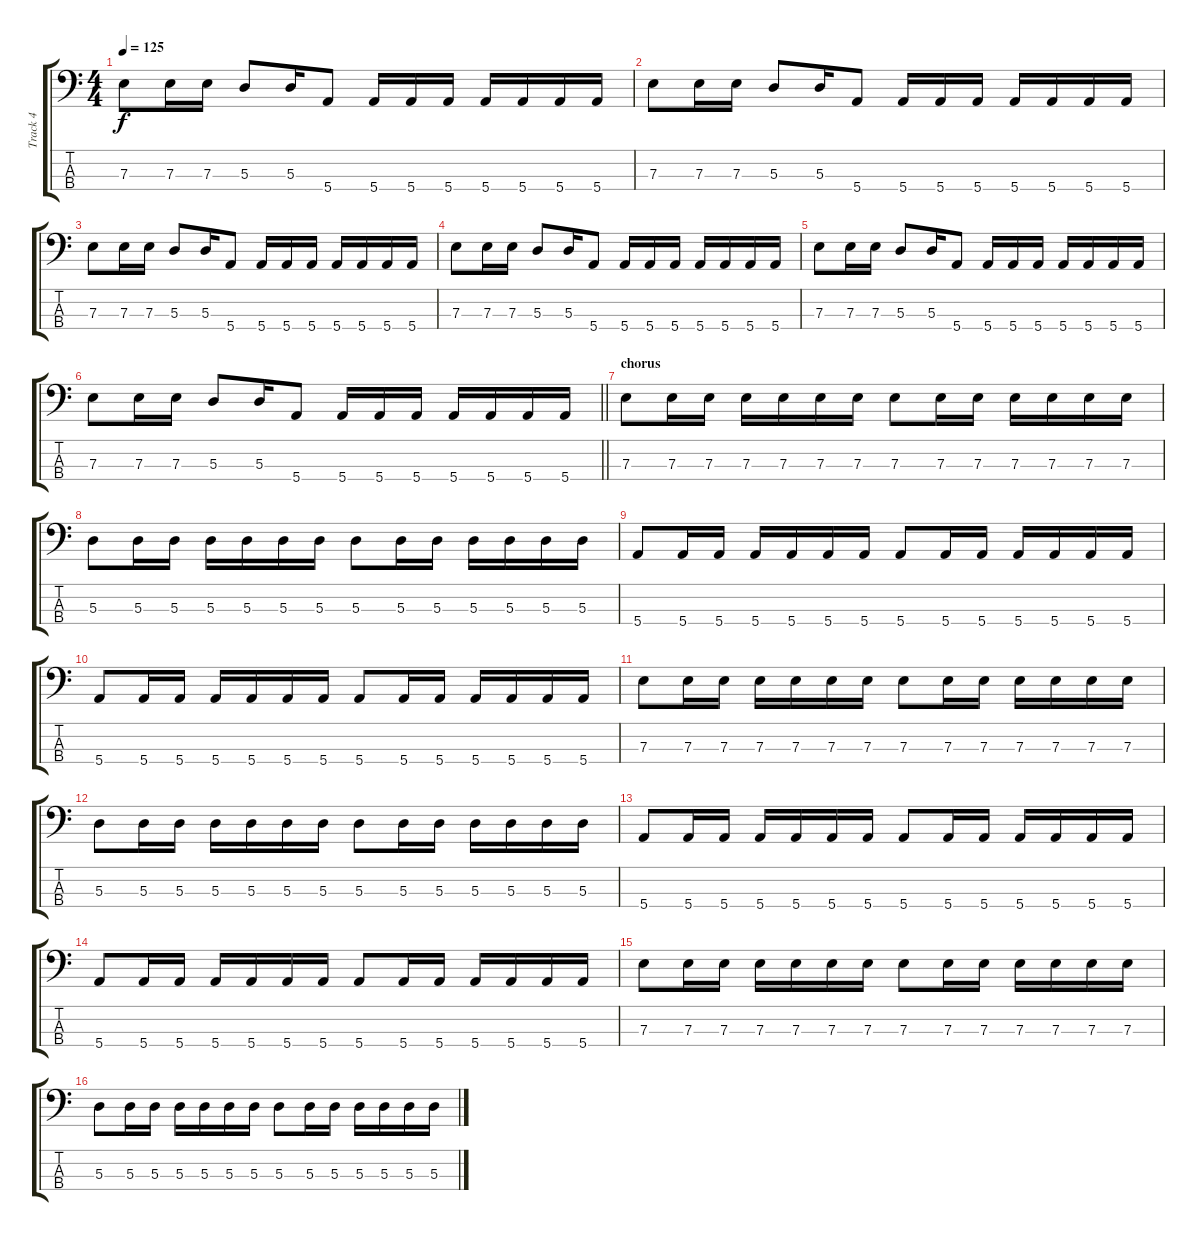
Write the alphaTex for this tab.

\track ("Track 4" "Track 4") {instrument electricbassfinger}
\staff {score tabs}
\tuning (G2 D2 A1 E1) {hide}
\ts (4 4)
\tempo 125
\clef f4
\ks c
7.3.8{dy f} 7.3.16 7.3.16 5.3.8 5.3.16 5.4.8 5.4.16 5.4.16 5.4.16 5.4.16 5.4.16 5.4.16 5.4.16 |
7.3.8 7.3.16 7.3.16 5.3.8 5.3.16 5.4.8 5.4.16 5.4.16 5.4.16 5.4.16 5.4.16 5.4.16 5.4.16 |
7.3.8 7.3.16 7.3.16 5.3.8 5.3.16 5.4.8 5.4.16 5.4.16 5.4.16 5.4.16 5.4.16 5.4.16 5.4.16 |
7.3.8 7.3.16 7.3.16 5.3.8 5.3.16 5.4.8 5.4.16 5.4.16 5.4.16 5.4.16 5.4.16 5.4.16 5.4.16 |
7.3.8 7.3.16 7.3.16 5.3.8 5.3.16 5.4.8 5.4.16 5.4.16 5.4.16 5.4.16 5.4.16 5.4.16 5.4.16 |
\barLineRight lightlight
7.3.8 7.3.16 7.3.16 5.3.8 5.3.16 5.4.8 5.4.16 5.4.16 5.4.16 5.4.16 5.4.16 5.4.16 5.4.16 |
\section ("" "chorus")
7.3.8 7.3.16 7.3.16 7.3.16 7.3.16 7.3.16 7.3.16 7.3.8 7.3.16 7.3.16 7.3.16 7.3.16 7.3.16 7.3.16 |
5.3.8 5.3.16 5.3.16 5.3.16 5.3.16 5.3.16 5.3.16 5.3.8 5.3.16 5.3.16 5.3.16 5.3.16 5.3.16 5.3.16 |
5.4.8 5.4.16 5.4.16 5.4.16 5.4.16 5.4.16 5.4.16 5.4.8 5.4.16 5.4.16 5.4.16 5.4.16 5.4.16 5.4.16 |
5.4.8 5.4.16 5.4.16 5.4.16 5.4.16 5.4.16 5.4.16 5.4.8 5.4.16 5.4.16 5.4.16 5.4.16 5.4.16 5.4.16 |
7.3.8 7.3.16 7.3.16 7.3.16 7.3.16 7.3.16 7.3.16 7.3.8 7.3.16 7.3.16 7.3.16 7.3.16 7.3.16 7.3.16 |
5.3.8 5.3.16 5.3.16 5.3.16 5.3.16 5.3.16 5.3.16 5.3.8 5.3.16 5.3.16 5.3.16 5.3.16 5.3.16 5.3.16 |
5.4.8 5.4.16 5.4.16 5.4.16 5.4.16 5.4.16 5.4.16 5.4.8 5.4.16 5.4.16 5.4.16 5.4.16 5.4.16 5.4.16 |
5.4.8 5.4.16 5.4.16 5.4.16 5.4.16 5.4.16 5.4.16 5.4.8 5.4.16 5.4.16 5.4.16 5.4.16 5.4.16 5.4.16 |
7.3.8 7.3.16 7.3.16 7.3.16 7.3.16 7.3.16 7.3.16 7.3.8 7.3.16 7.3.16 7.3.16 7.3.16 7.3.16 7.3.16 |
5.3.8 5.3.16 5.3.16 5.3.16 5.3.16 5.3.16 5.3.16 5.3.8 5.3.16 5.3.16 5.3.16 5.3.16 5.3.16 5.3.16
